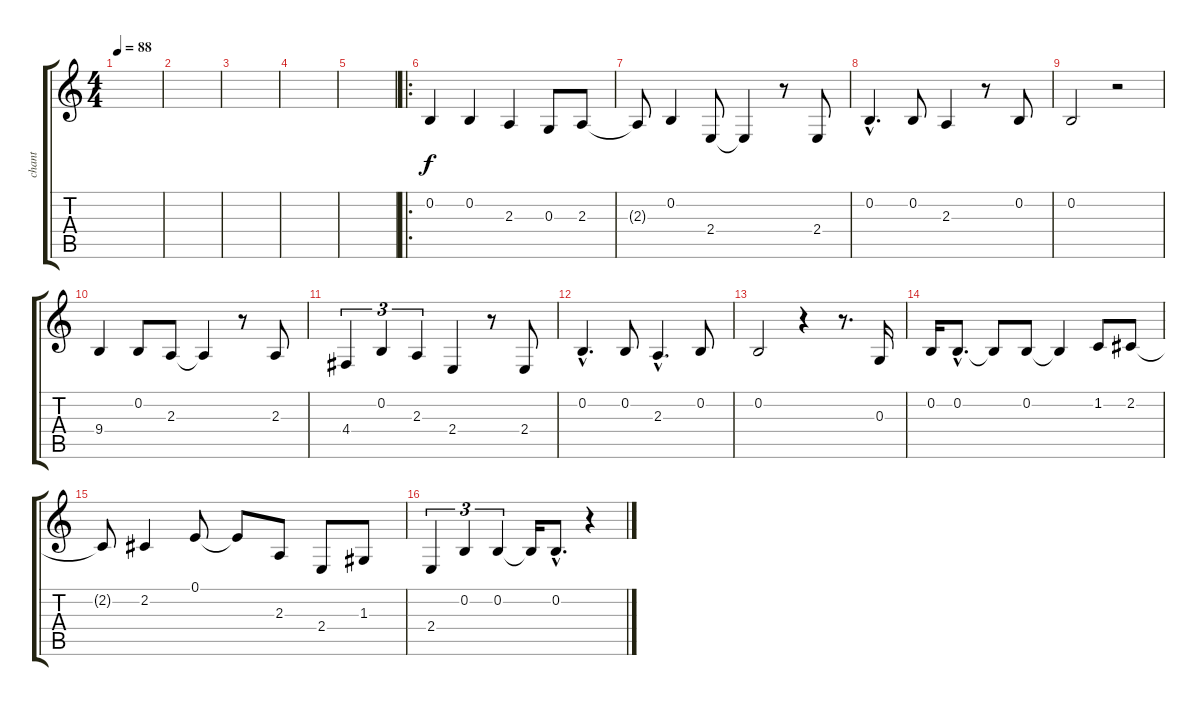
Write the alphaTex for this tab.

\track ("chant" "chant") {instrument synthvoice}
\staff {score tabs}
\tuning (E4 B3 G3 D3 A2 E2) {hide}
\ts (4 4)
\tempo 88
\clef g2
\ks c
|
|
|
|
|
\ro
0.2.4 0.2.4 2.3.4 0.3.8 2.3.8 |
2.3{t}.8 0.2.4 2.4.8 2.4{t}.4 r.8 2.4.8 |
0.2{hac}.4{d} 0.2.8 2.3.4 r.8 0.2.8 |
0.2.2 r.2 |
9.4.4 0.2.8 2.3.8 2.3{t}.4 r.8 2.3.8 |
4.4.4{tu (3 2)} 0.2.4{tu (3 2)} 2.3.4{tu (3 2)} 2.4.4 r.8 2.4.8 |
0.2{hac}.4{d} 0.2.8 2.3{hac}.4{d} 0.2.8 |
0.2.2 r.4 r.8{d} 0.3.16 |
0.2.16 0.2{hac}.8{d} 0.2{t}.8 0.2.8 0.2{t}.4 1.2.8 2.2.8 |
2.2{t}.8 2.2.4 0.1.8 0.1{t}.8 2.3.8 2.4.8 1.3.8 |
2.4.4{tu (3 2)} 0.2.4{tu (3 2)} 0.2.4{tu (3 2)} 0.2{t}.16 0.2{hac}.8{d} r.4
